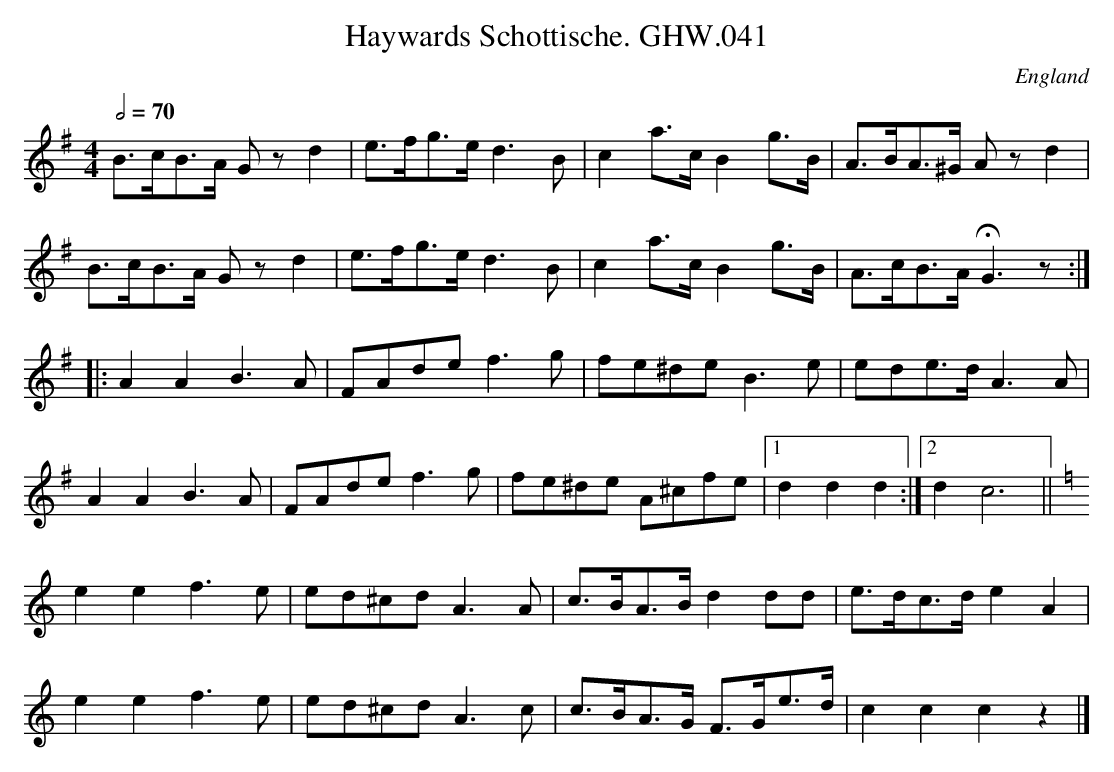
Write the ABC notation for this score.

X:1
T:Haywards Schottische. GHW.041
L:1/8
M:4/4
O:England
Q:1/2=70
K:G
B>cB>A G z d2|e>fg>e d3 B|c2 a>c B2 g>B|A>BA>^G A z d2|!
B>cB>A G z d2|e>fg>e d3 B|c2 a>c B2 g>B|A>cB>A HG3 z:|!
|:A2A2 B3 A|FAde f3 g|fe^de B3 e|ede>d A3 A|!
A2A2 B3 A|FAde f3 g|fe^de A^cfe|1 d2d2d2:|2 d2 c6||!
K:C
e2e2 f3e|ed^cd A3 A|c>BA>B d2 dd|e>dc>d e2 A2|!
e2e2 f3e|ed^cd A3c|c>BA>G F>Ge>d|c2c2c2z2|]
